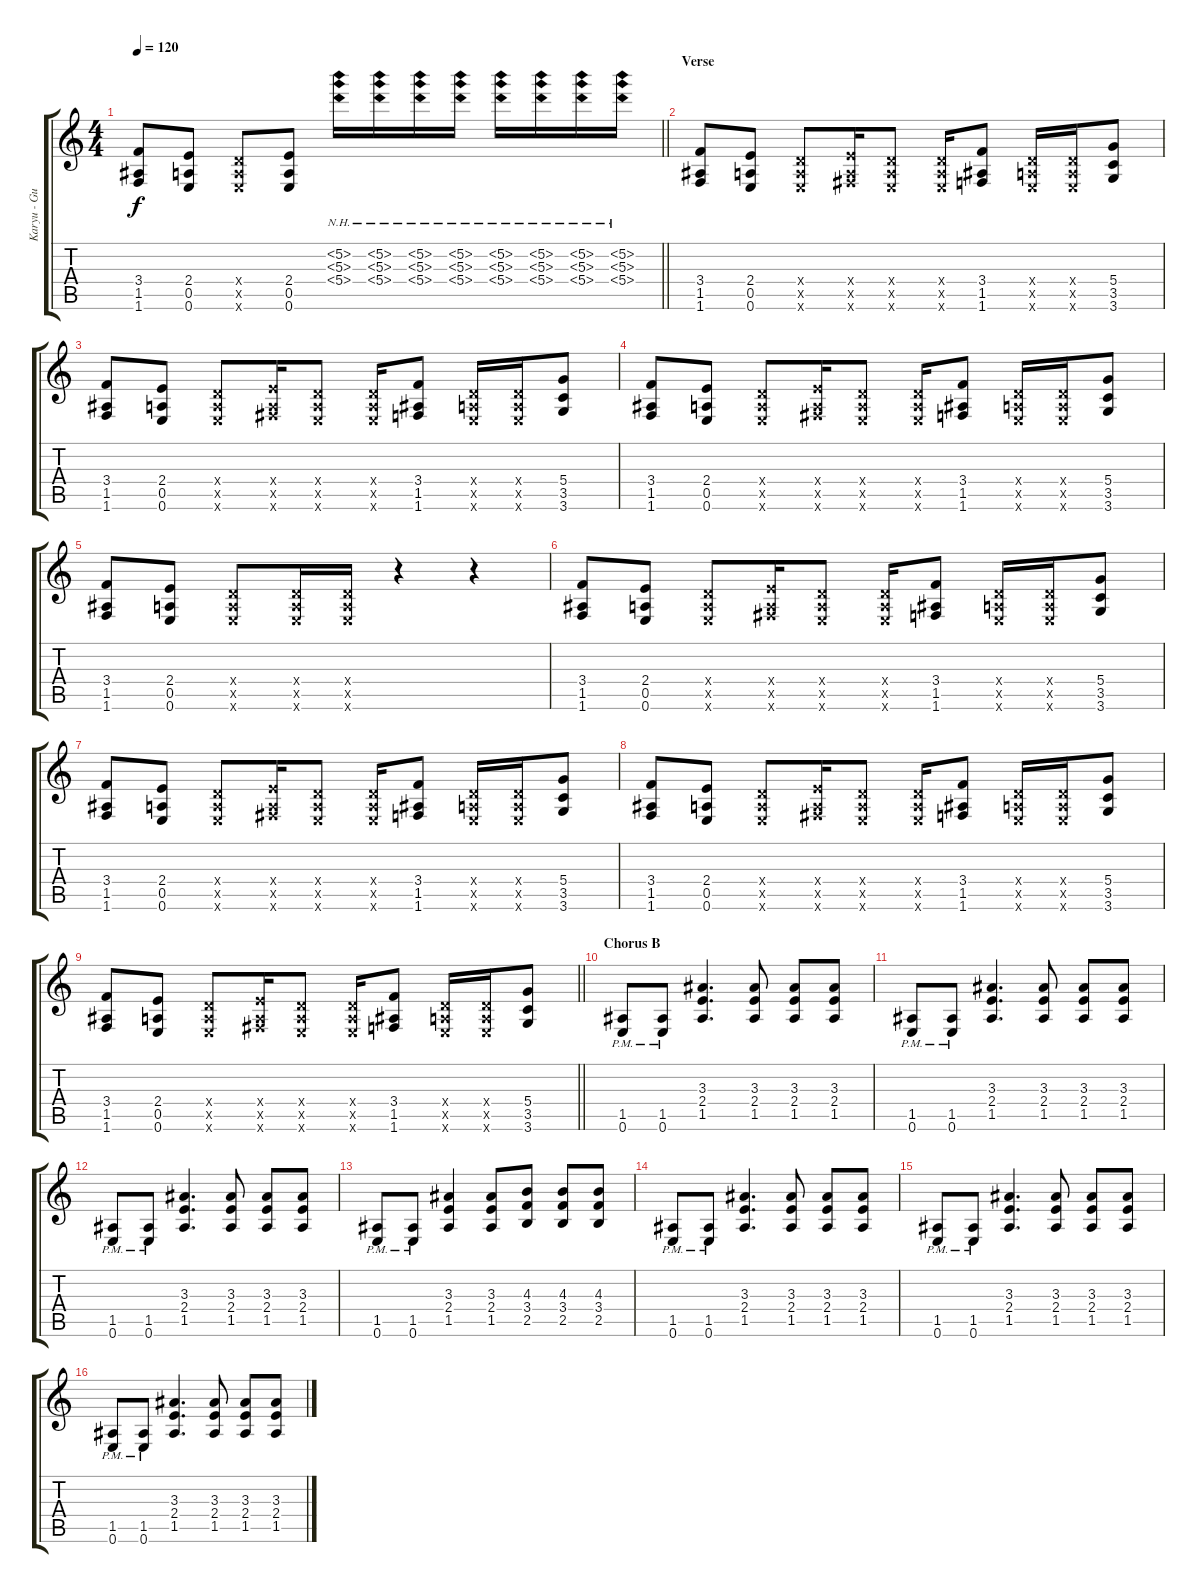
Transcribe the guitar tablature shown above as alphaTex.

\track ("Karyu - Guitar 2" "Karyu - Gu") {instrument distortionguitar}
\staff {score tabs}
\tuning (E4 B3 G3 D3 A2 E2) {hide}
\ts (4 4)
\tempo 120
\clef g2
\barLineRight lightlight
\ks c
(3.4 1.5 1.6).8{dy f} (2.4 0.5 0.6).8 (0.4{x} 0.5{x} 0.6{x}).8 (2.4 0.5 0.6).8 (5.2{nh} 5.3{nh} 5.4{nh}).16 (5.2{nh} 5.3{nh} 5.4{nh}).16 (5.2{nh} 5.3{nh} 5.4{nh}).16 (5.2{nh} 5.3{nh} 5.4{nh}).16 (5.2{nh} 5.3{nh} 5.4{nh}).16 (5.2{nh} 5.3{nh} 5.4{nh}).16 (5.2{nh} 5.3{nh} 5.4{nh}).16 (5.2{nh} 5.3{nh} 5.4{nh}).16 |
\section ("" "Verse")
(3.4 1.5 1.6).8 (2.4 0.5 0.6).8 (0.4{x} 0.5{x} 0.6{x}).8 (2.4{x} 0.5{x} 2.6{x}).16 (0.4{x} 0.5{x} 0.6{x}).8 (0.4{x} 0.5{x} 0.6{x}).16 (3.4 1.5 1.6).8 (0.4{x} 0.5{x} 0.6{x}).16 (0.4{x} 0.5{x} 0.6{x}).16 (5.4 3.5 3.6).8 |
(3.4 1.5 1.6).8 (2.4 0.5 0.6).8 (0.4{x} 0.5{x} 0.6{x}).8 (2.4{x} 0.5{x} 2.6{x}).16 (0.4{x} 0.5{x} 0.6{x}).8 (0.4{x} 0.5{x} 0.6{x}).16 (3.4 1.5 1.6).8 (0.4{x} 0.5{x} 0.6{x}).16 (0.4{x} 0.5{x} 0.6{x}).16 (5.4 3.5 3.6).8 |
(3.4 1.5 1.6).8 (2.4 0.5 0.6).8 (0.4{x} 0.5{x} 0.6{x}).8 (2.4{x} 0.5{x} 2.6{x}).16 (0.4{x} 0.5{x} 0.6{x}).8 (0.4{x} 0.5{x} 0.6{x}).16 (3.4 1.5 1.6).8 (0.4{x} 0.5{x} 0.6{x}).16 (0.4{x} 0.5{x} 0.6{x}).16 (5.4 3.5 3.6).8 |
(3.4 1.5 1.6).8 (2.4 0.5 0.6).8 (0.4{x} 0.5{x} 0.6{x}).8 (0.4{x} 0.5{x} 0.6{x}).16 (0.4{x} 0.5{x} 0.6{x}).16 r.4 r.4 |
(3.4 1.5 1.6).8 (2.4 0.5 0.6).8 (0.4{x} 0.5{x} 0.6{x}).8 (2.4{x} 0.5{x} 2.6{x}).16 (0.4{x} 0.5{x} 0.6{x}).8 (0.4{x} 0.5{x} 0.6{x}).16 (3.4 1.5 1.6).8 (0.4{x} 0.5{x} 0.6{x}).16 (0.4{x} 0.5{x} 0.6{x}).16 (5.4 3.5 3.6).8 |
(3.4 1.5 1.6).8 (2.4 0.5 0.6).8 (0.4{x} 0.5{x} 0.6{x}).8 (2.4{x} 0.5{x} 2.6{x}).16 (0.4{x} 0.5{x} 0.6{x}).8 (0.4{x} 0.5{x} 0.6{x}).16 (3.4 1.5 1.6).8 (0.4{x} 0.5{x} 0.6{x}).16 (0.4{x} 0.5{x} 0.6{x}).16 (5.4 3.5 3.6).8 |
(3.4 1.5 1.6).8 (2.4 0.5 0.6).8 (0.4{x} 0.5{x} 0.6{x}).8 (2.4{x} 0.5{x} 2.6{x}).16 (0.4{x} 0.5{x} 0.6{x}).8 (0.4{x} 0.5{x} 0.6{x}).16 (3.4 1.5 1.6).8 (0.4{x} 0.5{x} 0.6{x}).16 (0.4{x} 0.5{x} 0.6{x}).16 (5.4 3.5 3.6).8 |
\barLineRight lightlight
(3.4 1.5 1.6).8 (2.4 0.5 0.6).8 (0.4{x} 0.5{x} 0.6{x}).8 (2.4{x} 0.5{x} 2.6{x}).16 (0.4{x} 0.5{x} 0.6{x}).8 (0.4{x} 0.5{x} 0.6{x}).16 (3.4 1.5 1.6).8 (0.4{x} 0.5{x} 0.6{x}).16 (0.4{x} 0.5{x} 0.6{x}).16 (5.4 3.5 3.6).8 |
\section ("" "Chorus B")
(1.5{pm} 0.6{pm}).8 (1.5{pm} 0.6{pm}).8 (3.3 2.4 1.5).4{d} (3.3 2.4 1.5).8 (3.3 2.4 1.5).8 (3.3 2.4 1.5).8 |
(1.5{pm} 0.6{pm}).8 (1.5{pm} 0.6{pm}).8 (3.3 2.4 1.5).4{d} (3.3 2.4 1.5).8 (3.3 2.4 1.5).8 (3.3 2.4 1.5).8 |
(1.5{pm} 0.6{pm}).8 (1.5{pm} 0.6{pm}).8 (3.3 2.4 1.5).4{d} (3.3 2.4 1.5).8 (3.3 2.4 1.5).8 (3.3 2.4 1.5).8 |
(1.5{pm} 0.6{pm}).8 (1.5{pm} 0.6{pm}).8 (3.3 2.4 1.5).4 (3.3 2.4 1.5).8 (4.3 3.4 2.5).8 (4.3 3.4 2.5).8 (4.3 3.4 2.5).8 |
(1.5{pm} 0.6{pm}).8 (1.5{pm} 0.6{pm}).8 (3.3 2.4 1.5).4{d} (3.3 2.4 1.5).8 (3.3 2.4 1.5).8 (3.3 2.4 1.5).8 |
(1.5{pm} 0.6{pm}).8 (1.5{pm} 0.6{pm}).8 (3.3 2.4 1.5).4{d} (3.3 2.4 1.5).8 (3.3 2.4 1.5).8 (3.3 2.4 1.5).8 |
(1.5{pm} 0.6{pm}).8 (1.5{pm} 0.6{pm}).8 (3.3 2.4 1.5).4{d} (3.3 2.4 1.5).8 (3.3 2.4 1.5).8 (3.3 2.4 1.5).8
